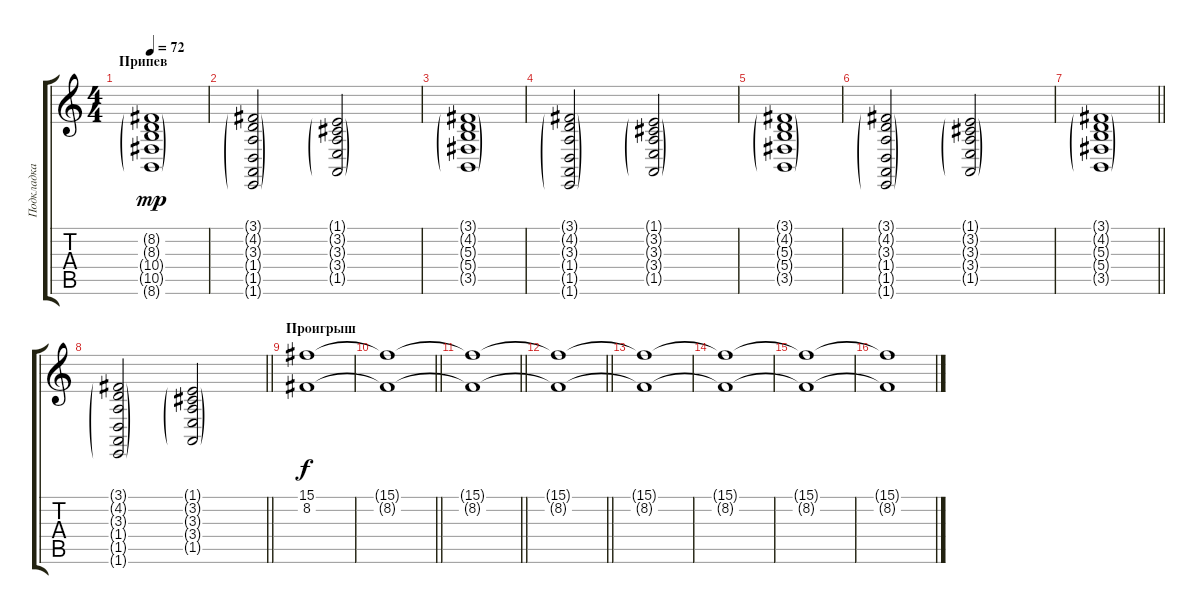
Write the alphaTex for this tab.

\track ("Подкладка" "Подкладка") {instrument pad2warm}
\staff {score tabs}
\tuning (Eb4 Bb3 Gb3 Db3 Ab2 Eb2) {hide}
\ts (4 4)
\section ("" "Припев")
\tempo 72
\clef g2
\ks c
(8.2{g} 8.3{g} 10.4{g} 10.5{g} 8.6{g}).1{dy mp} |
(3.1{g} 4.2{g} 3.3{g} 1.4{g} 1.5{g} 1.6{g}).2 (1.1{g} 3.2{g} 3.3{g} 3.4{g} 1.5{g}).2 |
(3.1{g} 4.2{g} 5.3{g} 5.4{g} 3.5{g}).1 |
(3.1{g} 4.2{g} 3.3{g} 1.4{g} 1.5{g} 1.6{g}).2 (1.1{g} 3.2{g} 3.3{g} 3.4{g} 1.5{g}).2 |
(3.1{g} 4.2{g} 5.3{g} 5.4{g} 3.5{g}).1 |
(3.1{g} 4.2{g} 3.3{g} 1.4{g} 1.5{g} 1.6{g}).2 (1.1{g} 3.2{g} 3.3{g} 3.4{g} 1.5{g}).2 |
\barLineRight lightlight
(3.1{g} 4.2{g} 5.3{g} 5.4{g} 3.5{g}).1 |
\barLineRight lightlight
(3.1{g} 4.2{g} 3.3{g} 1.4{g} 1.5{g} 1.6{g}).2 (1.1{g} 3.2{g} 3.3{g} 3.4{g} 1.5{g}).2 |
\section ("" "Проигрыш")
(15.1 8.2).1{dy f} |
\barLineRight lightlight
(15.1{t} 8.2{t}).1 |
\barLineRight lightlight
(15.1{t} 8.2{t}).1 |
\barLineRight lightlight
(15.1{t} 8.2{t}).1 |
(15.1{t} 8.2{t}).1 |
(15.1{t} 8.2{t}).1 |
(15.1{t} 8.2{t}).1 |
(15.1{t} 8.2{t}).1
